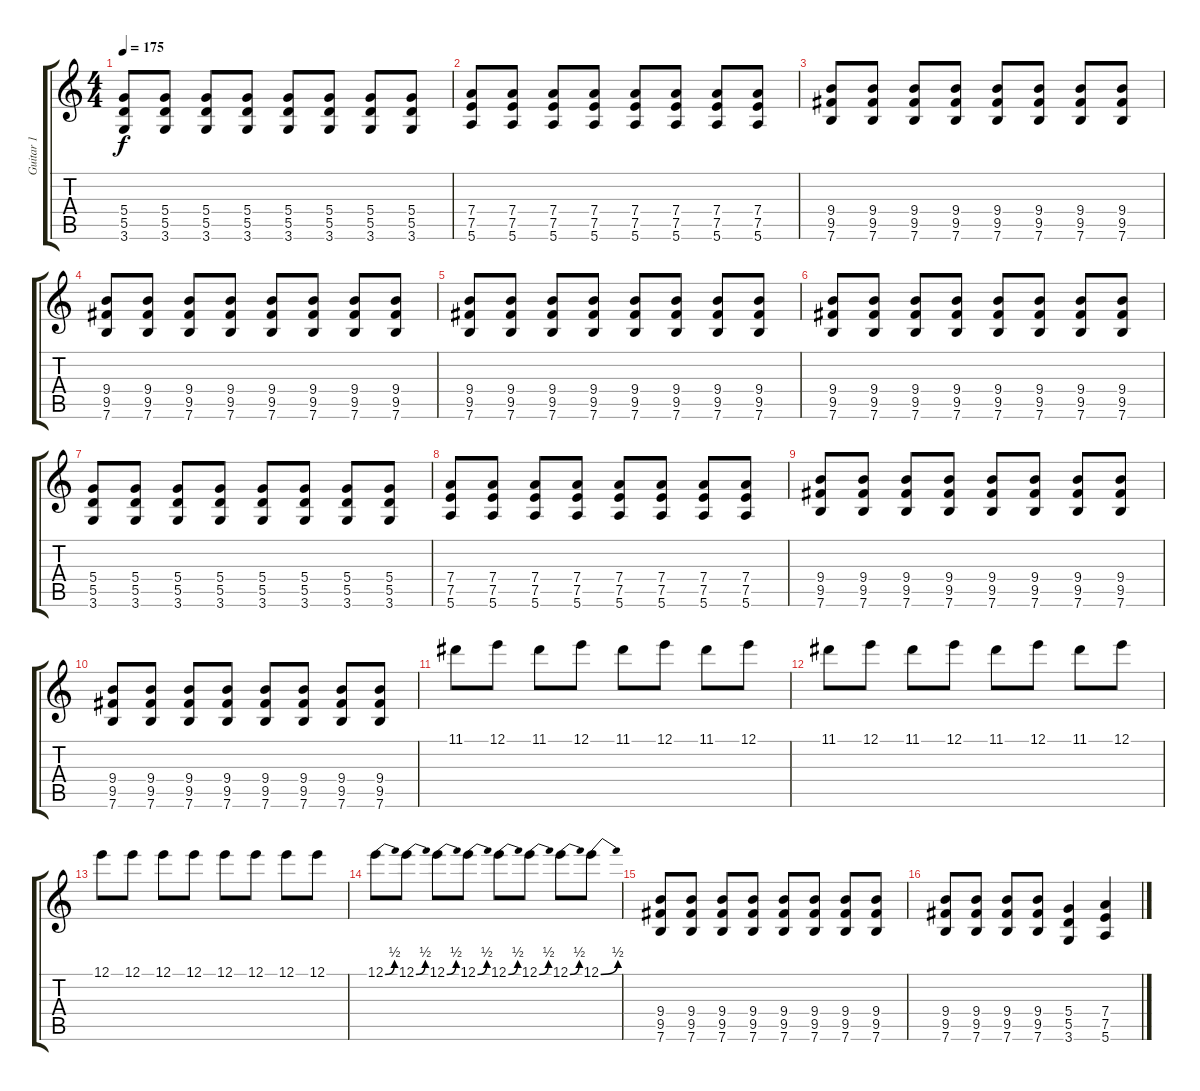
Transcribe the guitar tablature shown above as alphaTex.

\track ("Guitar 1" "Guitar 1") {instrument distortionguitar}
\staff {score tabs}
\tuning (E4 B3 G3 D3 A2 E2) {hide}
\ts (4 4)
\tempo 175
\clef g2
\ks c
(5.4 5.5 3.6).8{dy f} (5.4 5.5 3.6).8 (5.4 5.5 3.6).8 (5.4 5.5 3.6).8 (5.4 5.5 3.6).8 (5.4 5.5 3.6).8 (5.4 5.5 3.6).8 (5.4 5.5 3.6).8 |
(7.4 7.5 5.6).8 (7.4 7.5 5.6).8 (7.4 7.5 5.6).8 (7.4 7.5 5.6).8 (7.4 7.5 5.6).8 (7.4 7.5 5.6).8 (7.4 7.5 5.6).8 (7.4 7.5 5.6).8 |
(9.4 9.5 7.6).8 (9.4 9.5 7.6).8 (9.4 9.5 7.6).8 (9.4 9.5 7.6).8 (9.4 9.5 7.6).8 (9.4 9.5 7.6).8 (9.4 9.5 7.6).8 (9.4 9.5 7.6).8 |
(9.4 9.5 7.6).8 (9.4 9.5 7.6).8 (9.4 9.5 7.6).8 (9.4 9.5 7.6).8 (9.4 9.5 7.6).8 (9.4 9.5 7.6).8 (9.4 9.5 7.6).8 (9.4 9.5 7.6).8 |
(9.4 9.5 7.6).8 (9.4 9.5 7.6).8 (9.4 9.5 7.6).8 (9.4 9.5 7.6).8 (9.4 9.5 7.6).8 (9.4 9.5 7.6).8 (9.4 9.5 7.6).8 (9.4 9.5 7.6).8 |
(9.4 9.5 7.6).8 (9.4 9.5 7.6).8 (9.4 9.5 7.6).8 (9.4 9.5 7.6).8 (9.4 9.5 7.6).8 (9.4 9.5 7.6).8 (9.4 9.5 7.6).8 (9.4 9.5 7.6).8 |
(5.4 5.5 3.6).8 (5.4 5.5 3.6).8 (5.4 5.5 3.6).8 (5.4 5.5 3.6).8 (5.4 5.5 3.6).8 (5.4 5.5 3.6).8 (5.4 5.5 3.6).8 (5.4 5.5 3.6).8 |
(7.4 7.5 5.6).8 (7.4 7.5 5.6).8 (7.4 7.5 5.6).8 (7.4 7.5 5.6).8 (7.4 7.5 5.6).8 (7.4 7.5 5.6).8 (7.4 7.5 5.6).8 (7.4 7.5 5.6).8 |
(9.4 9.5 7.6).8 (9.4 9.5 7.6).8 (9.4 9.5 7.6).8 (9.4 9.5 7.6).8 (9.4 9.5 7.6).8 (9.4 9.5 7.6).8 (9.4 9.5 7.6).8 (9.4 9.5 7.6).8 |
(9.4 9.5 7.6).8 (9.4 9.5 7.6).8 (9.4 9.5 7.6).8 (9.4 9.5 7.6).8 (9.4 9.5 7.6).8 (9.4 9.5 7.6).8 (9.4 9.5 7.6).8 (9.4 9.5 7.6).8 |
11.1.8 12.1.8 11.1.8 12.1.8 11.1.8 12.1.8 11.1.8 12.1.8 |
11.1.8 12.1.8 11.1.8 12.1.8 11.1.8 12.1.8 11.1.8 12.1.8 |
12.1.8 12.1.8 12.1.8 12.1.8 12.1.8 12.1.8 12.1.8 12.1.8 |
12.1{be (bend 0 0 60 2)}.8 12.1{be (bend 0 0 60 2)}.8 12.1{be (bend 0 0 60 2)}.8 12.1{be (bend 0 0 60 2)}.8 12.1{be (bend 0 0 60 2)}.8 12.1{be (bend 0 0 60 2)}.8 12.1{be (bend 0 0 60 2)}.8 12.1{be (bend 0 0 60 2)}.8 |
(9.4 9.5 7.6).8 (9.4 9.5 7.6).8 (9.4 9.5 7.6).8 (9.4 9.5 7.6).8 (9.4 9.5 7.6).8 (9.4 9.5 7.6).8 (9.4 9.5 7.6).8 (9.4 9.5 7.6).8 |
(9.4 9.5 7.6).8 (9.4 9.5 7.6).8 (9.4 9.5 7.6).8 (9.4 9.5 7.6).8 (5.4 5.5 3.6).4 (7.4 7.5 5.6).4
